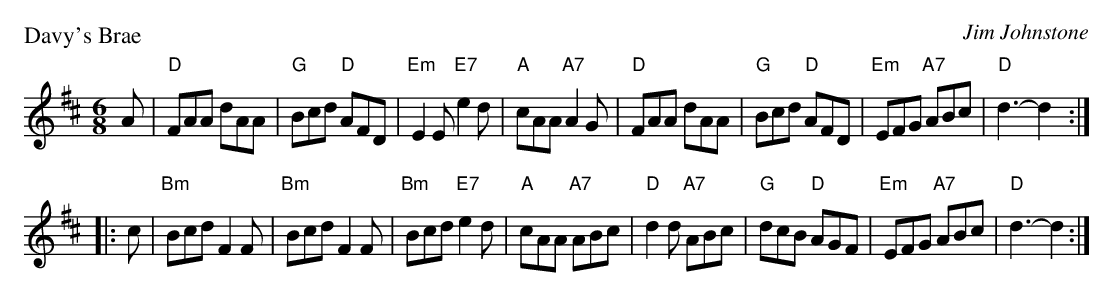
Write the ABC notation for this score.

X:1
P: Davy's Brae
C: Jim Johnstone
M: 6/8
L: 1/8
K: D
A \
| "D"FAA dAA | "G"Bcd "D"AFD | "Em"E2E "E7"e2d | "A"cAA "A7"A2G \
| "D"FAA dAA | "G"Bcd "D"AFD | "Em"EFG "A7"ABc | "D"d3-d2 :|
|: c \
| "Bm"Bcd F2F | "Bm"Bcd F2F | "Bm"Bcd "E7"e2d | "A"cAA "A7"ABc \
| "D"d2d "A7"ABc | "G"dcB "D"AGF | "Em"EFG "A7"ABc | "D"d3-d2 :|
